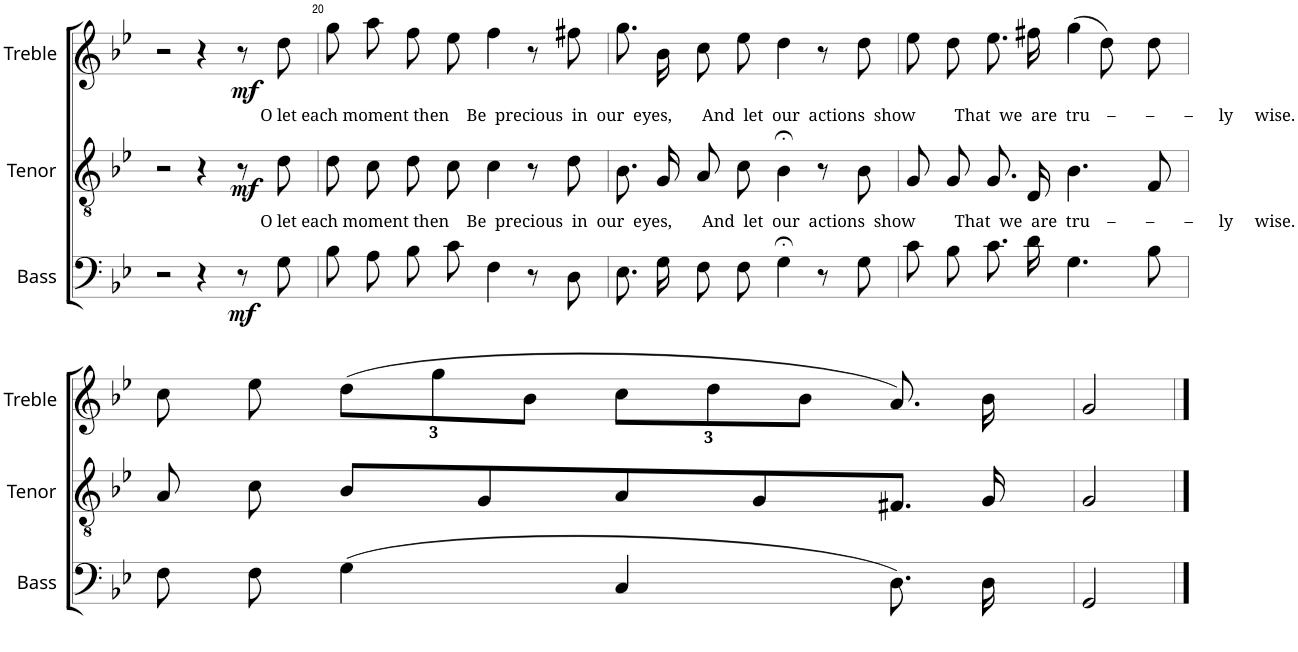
**kern	**dynam	**kern	**dynam	**kern	**dynam
*part3	*part3	*part2	*part2	*part1	*part1
*staff3	*staff3	*staff2	*staff2	*staff1	*staff1
*I"Bass	*	*I"Tenor	*	*I"Treble	*
*I'Bass	*	*I'Tenor	*	*I'Treble	*
!!LO:PB:g=z
*clefF4	*	*clefGv2	*	*clefG2	*
*k[b-e-]	*	*k[b-e-]	*	*k[b-e-]	*
*M4/4	*	*M4/4	*	*M4/4	*
*met(c)	*	*met(c)	*	*met(c)	*
=19	=19	=19	=19	=19	=19
2r	.	2r	.	2r	.
4r	.	4r	.	4r	.
!	!LO:DY:b	!	!LO:DY:b	!	!LO:DY:b
8r	mf	8r	mf	8r	mf
!	!	!	!	!LO:TX:b:t=O let each moment then    Be  precious  in  our  eyes,       And  let  our  actions  show         That  we  are  tru    –       –       –      ly     wise.	!
!	!	!LO:TX:b:t=O let each moment then    Be  precious  in  our  eyes,       And  let  our  actions  show         That  we  are  tru    –       –       –      ly     wise.	!	!	!
8G\	.	8d\	.	8dd\	.
=20	=20	=20	=20	=20	=20
8B-\L	.	8d\	.	8gg\	.
8A\J	.	8c\	.	8aa\	.
8B-\L	.	8d\	.	8ff\	.
8c\J	.	8c\	.	8ee-\	.
4F\	.	4c\	.	4ff\	.
8r	.	8r	.	8r	.
8D\	.	8d\	.	8ff#X\	.
=21	=21	=21	=21	=21	=21
8.E-\L	.	8.B-\	.	8.gg\	.
16G\Jk	.	16G/	.	16b-\	.
8F\L	.	8A/	.	8cc\	.
8F\J	.	8c\	.	8ee-\	.
4G;<\	.	4B-;<\	.	4dd\	.
8r	.	8r	.	8r	.
8G\	.	8B-\	.	8dd\	.
=22	=22	=22	=22	=22	=22
8c\L	.	8G/	.	8ee-\	.
8B-\J	.	8G/	.	8dd\	.
8.c\L	.	8.G/	.	8.ee-\	.
16d\Jk	.	16D/	.	16ff#X\	.
4.G\	.	4.B-\	.	(4gg\	.
.	.	.	.	8dd\)	.
8B-\	.	8F/	.	8dd\	.
!!LO:LB:g=z
=23	=23	=23	=23	=23	=23
8F\L	.	8A/	.	8cc\	.
8F\J	.	8c\	.	8ee-\	.
*	*	*	*	*Xbrackettup	*
(4G\	.	8B-/L	.	(12dd\L	.
.	.	.	.	12gg\	.
.	.	8G/	.	.	.
.	.	.	.	12b-\J	.
4C/	.	8A/	.	12cc\L	.
.	.	.	.	12dd\	.
.	.	8G/	.	.	.
.	.	.	.	12b-\J	.
8.D\L)	.	8.F#X/J	.	8.a/)	.
16D\Jk	.	16G/	.	16b-\	.
=24	=24	=24	=24	=24	=24
2GG/	.	2G/	.	2g/	.
==	==	==	==	==	==
*-	*-	*-	*-	*-	*-
